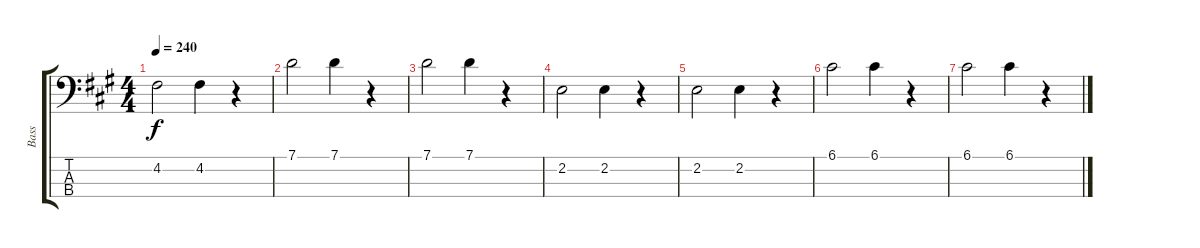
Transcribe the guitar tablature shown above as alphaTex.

\track ("Bass" "Bass") {instrument acousticbass}
\staff {score tabs}
\tuning (G2 D2 A1 E1) {hide}
\ts (4 4)
\tempo 240
\clef f4
\ks a
4.2.2{dy f} 4.2.4 r.4 |
7.1.2 7.1.4 r.4 |
7.1.2 7.1.4 r.4 |
2.2.2 2.2.4 r.4 |
2.2.2 2.2.4 r.4 |
6.1.2 6.1.4 r.4 |
6.1.2 6.1.4 r.4
